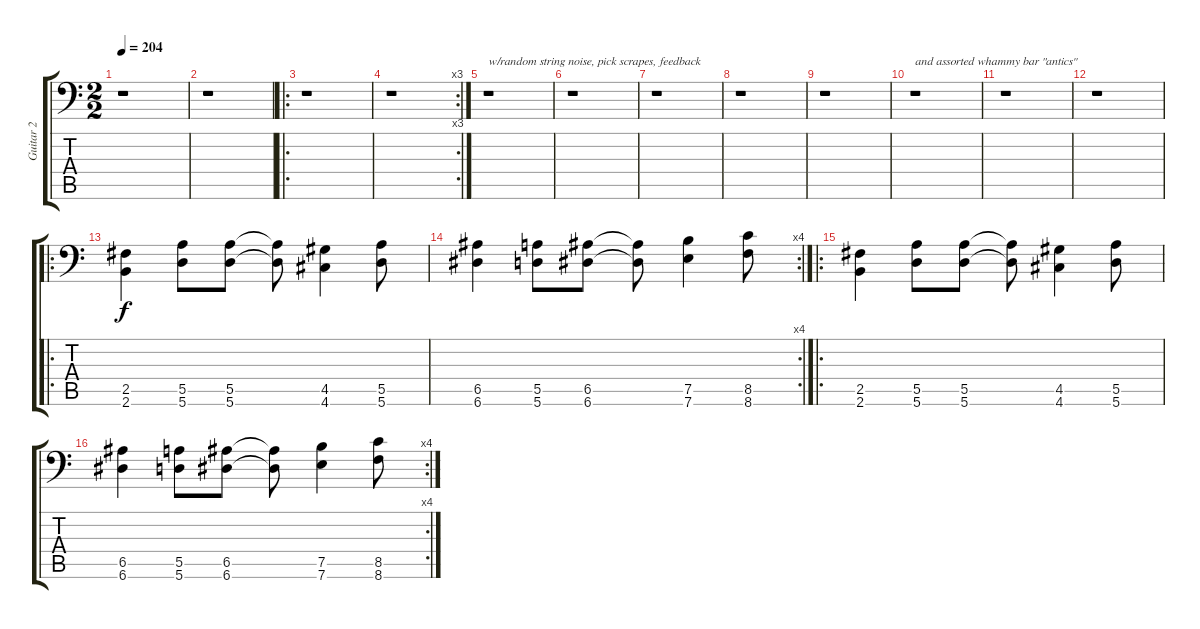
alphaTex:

\track ("Guitar 2" "Guitar 2") {instrument distortionguitar}
\staff {score tabs}
\tuning (B3 Gb3 D3 A2 E2 A1) {hide}
\ts (2 2)
\tempo 204
\clef f4
\ks c
r.1{dy f} |
r.1 |
\ro
r.1 |
\rc 3
r.1 |
r.1{txt "w/random string noise, pick scrapes, feedback"} |
r.1 |
r.1 |
r.1 |
r.1 |
r.1{txt "and assorted whammy bar \"antics\""} |
r.1 |
r.1 |
\ro
(2.5 2.6).4 (5.5 5.6).8 (5.5 5.6).8 (5.5{t} 5.6{t}).8 (4.5 4.6).4 (5.5 5.6).8 |
\rc 4
(6.5 6.6).4 (5.5 5.6).8 (6.5 6.6).8 (6.5{t} 6.6{t}).8 (7.5 7.6).4 (8.5 8.6).8 |
\ro
(2.5 2.6).4 (5.5 5.6).8 (5.5 5.6).8 (5.5{t} 5.6{t}).8 (4.5 4.6).4 (5.5 5.6).8 |
\rc 4
(6.5 6.6).4 (5.5 5.6).8 (6.5 6.6).8 (6.5{t} 6.6{t}).8 (7.5 7.6).4 (8.5 8.6).8
